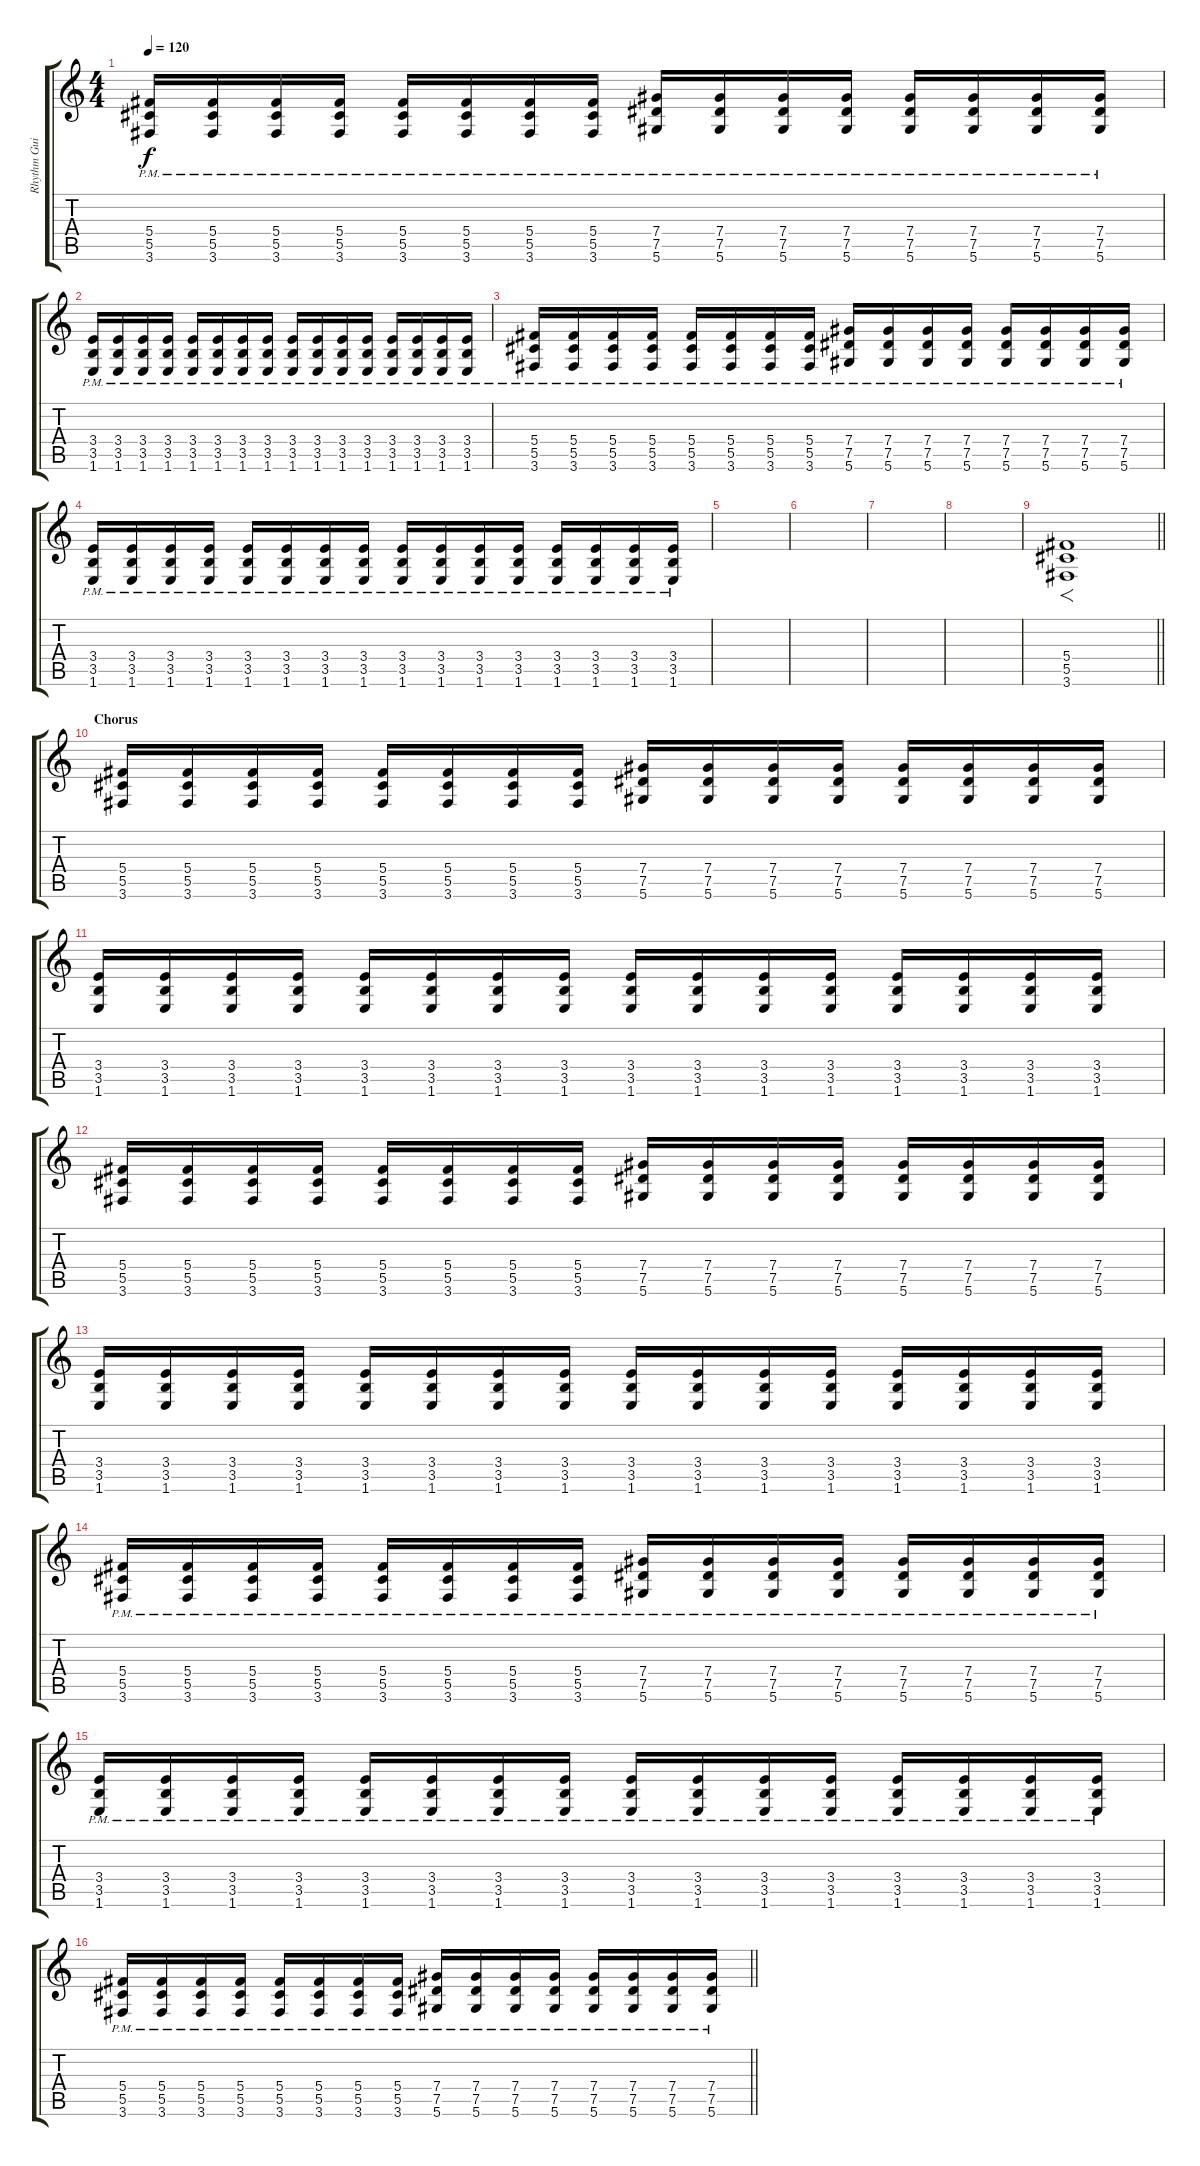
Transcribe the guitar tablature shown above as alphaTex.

\track ("Rhythm Guitar" "Rhythm Gui") {instrument distortionguitar}
\staff {score tabs}
\tuning (Eb4 Bb3 Gb3 Db3 Ab2 Eb2) {hide}
\ts (4 4)
\tempo 120
\clef g2
\ks c
(5.4{pm} 5.5{pm} 3.6{pm}).16{dy f} (5.4{pm} 5.5{pm} 3.6{pm}).16 (5.4{pm} 5.5{pm} 3.6{pm}).16 (5.4{pm} 5.5{pm} 3.6{pm}).16 (5.4{pm} 5.5{pm} 3.6{pm}).16 (5.4{pm} 5.5{pm} 3.6{pm}).16 (5.4{pm} 5.5{pm} 3.6{pm}).16 (5.4{pm} 5.5{pm} 3.6{pm}).16 (7.4{pm} 7.5{pm} 5.6{pm}).16 (7.4{pm} 7.5{pm} 5.6{pm}).16 (7.4{pm} 7.5{pm} 5.6{pm}).16 (7.4{pm} 7.5{pm} 5.6{pm}).16 (7.4{pm} 7.5{pm} 5.6{pm}).16 (7.4{pm} 7.5{pm} 5.6{pm}).16 (7.4{pm} 7.5{pm} 5.6{pm}).16 (7.4{pm} 7.5{pm} 5.6{pm}).16 |
(3.4{pm} 3.5{pm} 1.6{pm}).16 (3.4{pm} 3.5{pm} 1.6{pm}).16 (3.4{pm} 3.5{pm} 1.6{pm}).16 (3.4{pm} 3.5{pm} 1.6{pm}).16 (3.4{pm} 3.5{pm} 1.6{pm}).16 (3.4{pm} 3.5{pm} 1.6{pm}).16 (3.4{pm} 3.5{pm} 1.6{pm}).16 (3.4{pm} 3.5{pm} 1.6{pm}).16 (3.4{pm} 3.5{pm} 1.6{pm}).16 (3.4{pm} 3.5{pm} 1.6{pm}).16 (3.4{pm} 3.5{pm} 1.6{pm}).16 (3.4{pm} 3.5{pm} 1.6{pm}).16 (3.4{pm} 3.5{pm} 1.6{pm}).16 (3.4{pm} 3.5{pm} 1.6{pm}).16 (3.4{pm} 3.5{pm} 1.6{pm}).16 (3.4{pm} 3.5{pm} 1.6{pm}).16 |
(5.4{pm} 5.5{pm} 3.6{pm}).16 (5.4{pm} 5.5{pm} 3.6{pm}).16 (5.4{pm} 5.5{pm} 3.6{pm}).16 (5.4{pm} 5.5{pm} 3.6{pm}).16 (5.4{pm} 5.5{pm} 3.6{pm}).16 (5.4{pm} 5.5{pm} 3.6{pm}).16 (5.4{pm} 5.5{pm} 3.6{pm}).16 (5.4{pm} 5.5{pm} 3.6{pm}).16 (7.4{pm} 7.5{pm} 5.6{pm}).16 (7.4{pm} 7.5{pm} 5.6{pm}).16 (7.4{pm} 7.5{pm} 5.6{pm}).16 (7.4{pm} 7.5{pm} 5.6{pm}).16 (7.4{pm} 7.5{pm} 5.6{pm}).16 (7.4{pm} 7.5{pm} 5.6{pm}).16 (7.4{pm} 7.5{pm} 5.6{pm}).16 (7.4{pm} 7.5{pm} 5.6{pm}).16 |
(3.4{pm} 3.5{pm} 1.6{pm}).16 (3.4{pm} 3.5{pm} 1.6{pm}).16 (3.4{pm} 3.5{pm} 1.6{pm}).16 (3.4{pm} 3.5{pm} 1.6{pm}).16 (3.4{pm} 3.5{pm} 1.6{pm}).16 (3.4{pm} 3.5{pm} 1.6{pm}).16 (3.4{pm} 3.5{pm} 1.6{pm}).16 (3.4{pm} 3.5{pm} 1.6{pm}).16 (3.4{pm} 3.5{pm} 1.6{pm}).16 (3.4{pm} 3.5{pm} 1.6{pm}).16 (3.4{pm} 3.5{pm} 1.6{pm}).16 (3.4{pm} 3.5{pm} 1.6{pm}).16 (3.4{pm} 3.5{pm} 1.6{pm}).16 (3.4{pm} 3.5{pm} 1.6{pm}).16 (3.4{pm} 3.5{pm} 1.6{pm}).16 (3.4{pm} 3.5{pm} 1.6{pm}).16 |
|
|
|
|
\barLineRight lightlight
(5.4 5.5 3.6).1{f} |
\section ("" "Chorus")
(5.4 5.5 3.6).16 (5.4 5.5 3.6).16 (5.4 5.5 3.6).16 (5.4 5.5 3.6).16 (5.4 5.5 3.6).16 (5.4 5.5 3.6).16 (5.4 5.5 3.6).16 (5.4 5.5 3.6).16 (7.4 7.5 5.6).16 (7.4 7.5 5.6).16 (7.4 7.5 5.6).16 (7.4 7.5 5.6).16 (7.4 7.5 5.6).16 (7.4 7.5 5.6).16 (7.4 7.5 5.6).16 (7.4 7.5 5.6).16 |
(3.4 3.5 1.6).16 (3.4 3.5 1.6).16 (3.4 3.5 1.6).16 (3.4 3.5 1.6).16 (3.4 3.5 1.6).16 (3.4 3.5 1.6).16 (3.4 3.5 1.6).16 (3.4 3.5 1.6).16 (3.4 3.5 1.6).16 (3.4 3.5 1.6).16 (3.4 3.5 1.6).16 (3.4 3.5 1.6).16 (3.4 3.5 1.6).16 (3.4 3.5 1.6).16 (3.4 3.5 1.6).16 (3.4 3.5 1.6).16 |
(5.4 5.5 3.6).16 (5.4 5.5 3.6).16 (5.4 5.5 3.6).16 (5.4 5.5 3.6).16 (5.4 5.5 3.6).16 (5.4 5.5 3.6).16 (5.4 5.5 3.6).16 (5.4 5.5 3.6).16 (7.4 7.5 5.6).16 (7.4 7.5 5.6).16 (7.4 7.5 5.6).16 (7.4 7.5 5.6).16 (7.4 7.5 5.6).16 (7.4 7.5 5.6).16 (7.4 7.5 5.6).16 (7.4 7.5 5.6).16 |
(3.4 3.5 1.6).16 (3.4 3.5 1.6).16 (3.4 3.5 1.6).16 (3.4 3.5 1.6).16 (3.4 3.5 1.6).16 (3.4 3.5 1.6).16 (3.4 3.5 1.6).16 (3.4 3.5 1.6).16 (3.4 3.5 1.6).16 (3.4 3.5 1.6).16 (3.4 3.5 1.6).16 (3.4 3.5 1.6).16 (3.4 3.5 1.6).16 (3.4 3.5 1.6).16 (3.4 3.5 1.6).16 (3.4 3.5 1.6).16 |
(5.4{pm} 5.5{pm} 3.6{pm}).16 (5.4{pm} 5.5{pm} 3.6{pm}).16 (5.4{pm} 5.5{pm} 3.6{pm}).16 (5.4{pm} 5.5{pm} 3.6{pm}).16 (5.4{pm} 5.5{pm} 3.6{pm}).16 (5.4{pm} 5.5{pm} 3.6{pm}).16 (5.4{pm} 5.5{pm} 3.6{pm}).16 (5.4{pm} 5.5{pm} 3.6{pm}).16 (7.4{pm} 7.5{pm} 5.6{pm}).16 (7.4{pm} 7.5{pm} 5.6{pm}).16 (7.4{pm} 7.5{pm} 5.6{pm}).16 (7.4{pm} 7.5{pm} 5.6{pm}).16 (7.4{pm} 7.5{pm} 5.6{pm}).16 (7.4{pm} 7.5{pm} 5.6{pm}).16 (7.4{pm} 7.5{pm} 5.6{pm}).16 (7.4{pm} 7.5{pm} 5.6{pm}).16 |
(3.4{pm} 3.5{pm} 1.6{pm}).16 (3.4{pm} 3.5{pm} 1.6{pm}).16 (3.4{pm} 3.5{pm} 1.6{pm}).16 (3.4{pm} 3.5{pm} 1.6{pm}).16 (3.4{pm} 3.5{pm} 1.6{pm}).16 (3.4{pm} 3.5{pm} 1.6{pm}).16 (3.4{pm} 3.5{pm} 1.6{pm}).16 (3.4{pm} 3.5{pm} 1.6{pm}).16 (3.4{pm} 3.5{pm} 1.6{pm}).16 (3.4{pm} 3.5{pm} 1.6{pm}).16 (3.4{pm} 3.5{pm} 1.6{pm}).16 (3.4{pm} 3.5{pm} 1.6{pm}).16 (3.4{pm} 3.5{pm} 1.6{pm}).16 (3.4{pm} 3.5{pm} 1.6{pm}).16 (3.4{pm} 3.5{pm} 1.6{pm}).16 (3.4{pm} 3.5{pm} 1.6{pm}).16 |
\barLineRight lightlight
(5.4{pm} 5.5{pm} 3.6{pm}).16 (5.4{pm} 5.5{pm} 3.6{pm}).16 (5.4{pm} 5.5{pm} 3.6{pm}).16 (5.4{pm} 5.5{pm} 3.6{pm}).16 (5.4{pm} 5.5{pm} 3.6{pm}).16 (5.4{pm} 5.5{pm} 3.6{pm}).16 (5.4{pm} 5.5{pm} 3.6{pm}).16 (5.4{pm} 5.5{pm} 3.6{pm}).16 (7.4{pm} 7.5{pm} 5.6{pm}).16 (7.4{pm} 7.5{pm} 5.6{pm}).16 (7.4{pm} 7.5{pm} 5.6{pm}).16 (7.4{pm} 7.5{pm} 5.6{pm}).16 (7.4{pm} 7.5{pm} 5.6{pm}).16 (7.4{pm} 7.5{pm} 5.6{pm}).16 (7.4{pm} 7.5{pm} 5.6{pm}).16 (7.4{pm} 7.5{pm} 5.6{pm}).16
